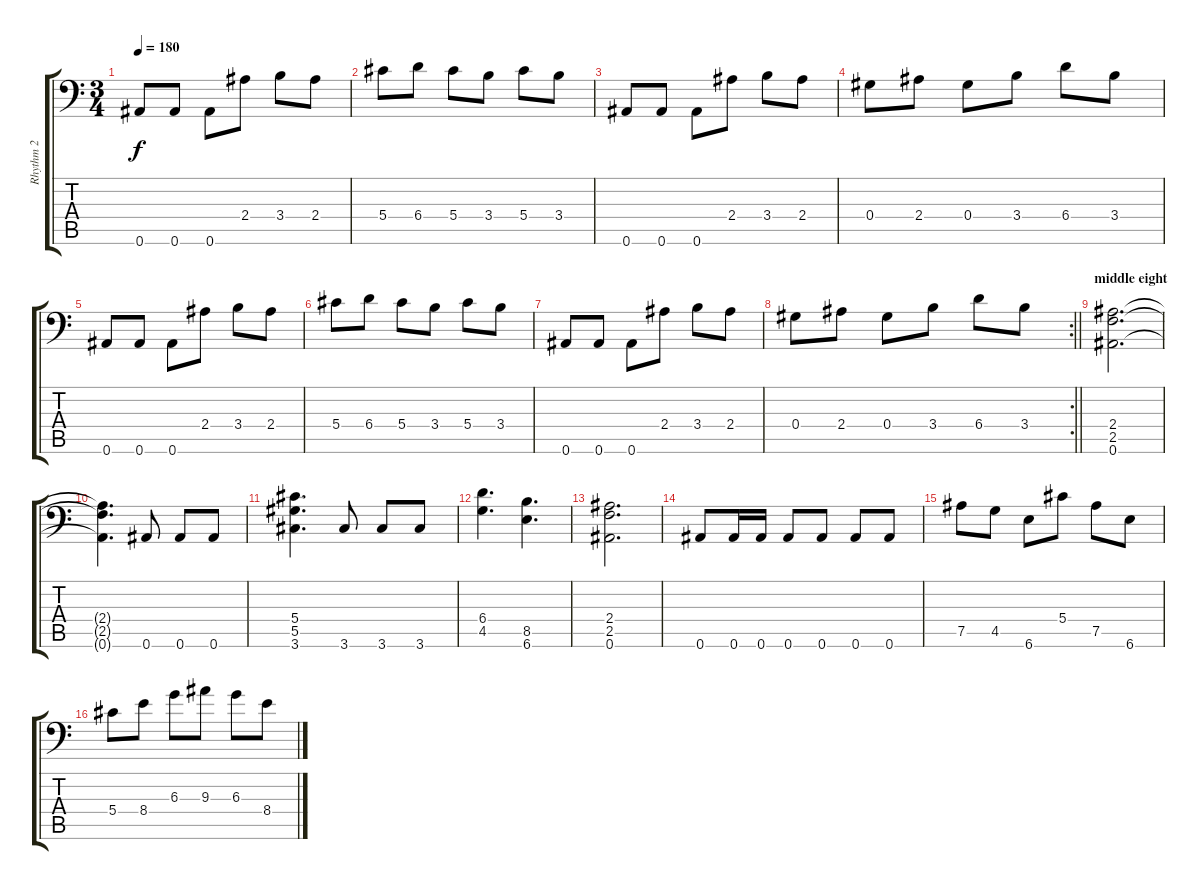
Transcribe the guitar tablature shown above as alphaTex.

\track ("Rhythm 2" "Rhythm 2") {instrument distortionguitar}
\staff {score tabs}
\tuning (Bb3 F3 Db3 Ab2 Eb2 Bb1) {hide}
\ts (3 4)
\tempo 180
\clef f4
\ks c
0.6.8{dy f} 0.6.8 0.6.8 2.4.8 3.4.8 2.4.8 |
5.4.8 6.4.8 5.4.8 3.4.8 5.4.8 3.4.8 |
0.6.8 0.6.8 0.6.8 2.4.8 3.4.8 2.4.8 |
0.4.8 2.4.8 0.4.8 3.4.8 6.4.8 3.4.8 |
0.6.8 0.6.8 0.6.8 2.4.8 3.4.8 2.4.8 |
5.4.8 6.4.8 5.4.8 3.4.8 5.4.8 3.4.8 |
0.6.8 0.6.8 0.6.8 2.4.8 3.4.8 2.4.8 |
\rc 2
\barLineRight lightlight
0.4.8 2.4.8 0.4.8 3.4.8 6.4.8 3.4.8 |
\section ("" "middle eight")
(2.4 2.5 0.6).2{d} |
(2.4{t} 2.5{t} 0.6{t}).4{d} 0.6.8 0.6.8 0.6.8 |
(5.4 5.5 3.6).4{d} 3.6.8 3.6.8 3.6.8 |
(6.4 4.5).4{d} (8.5 6.6).4{d} |
(2.4 2.5 0.6).2{d} |
0.6.8 0.6.16 0.6.16 0.6.8 0.6.8 0.6.8 0.6.8 |
7.5.8 4.5.8 6.6.8 5.4.8 7.5.8 6.6.8 |
5.4.8 8.4.8 6.3.8 9.3.8 6.3.8 8.4.8
